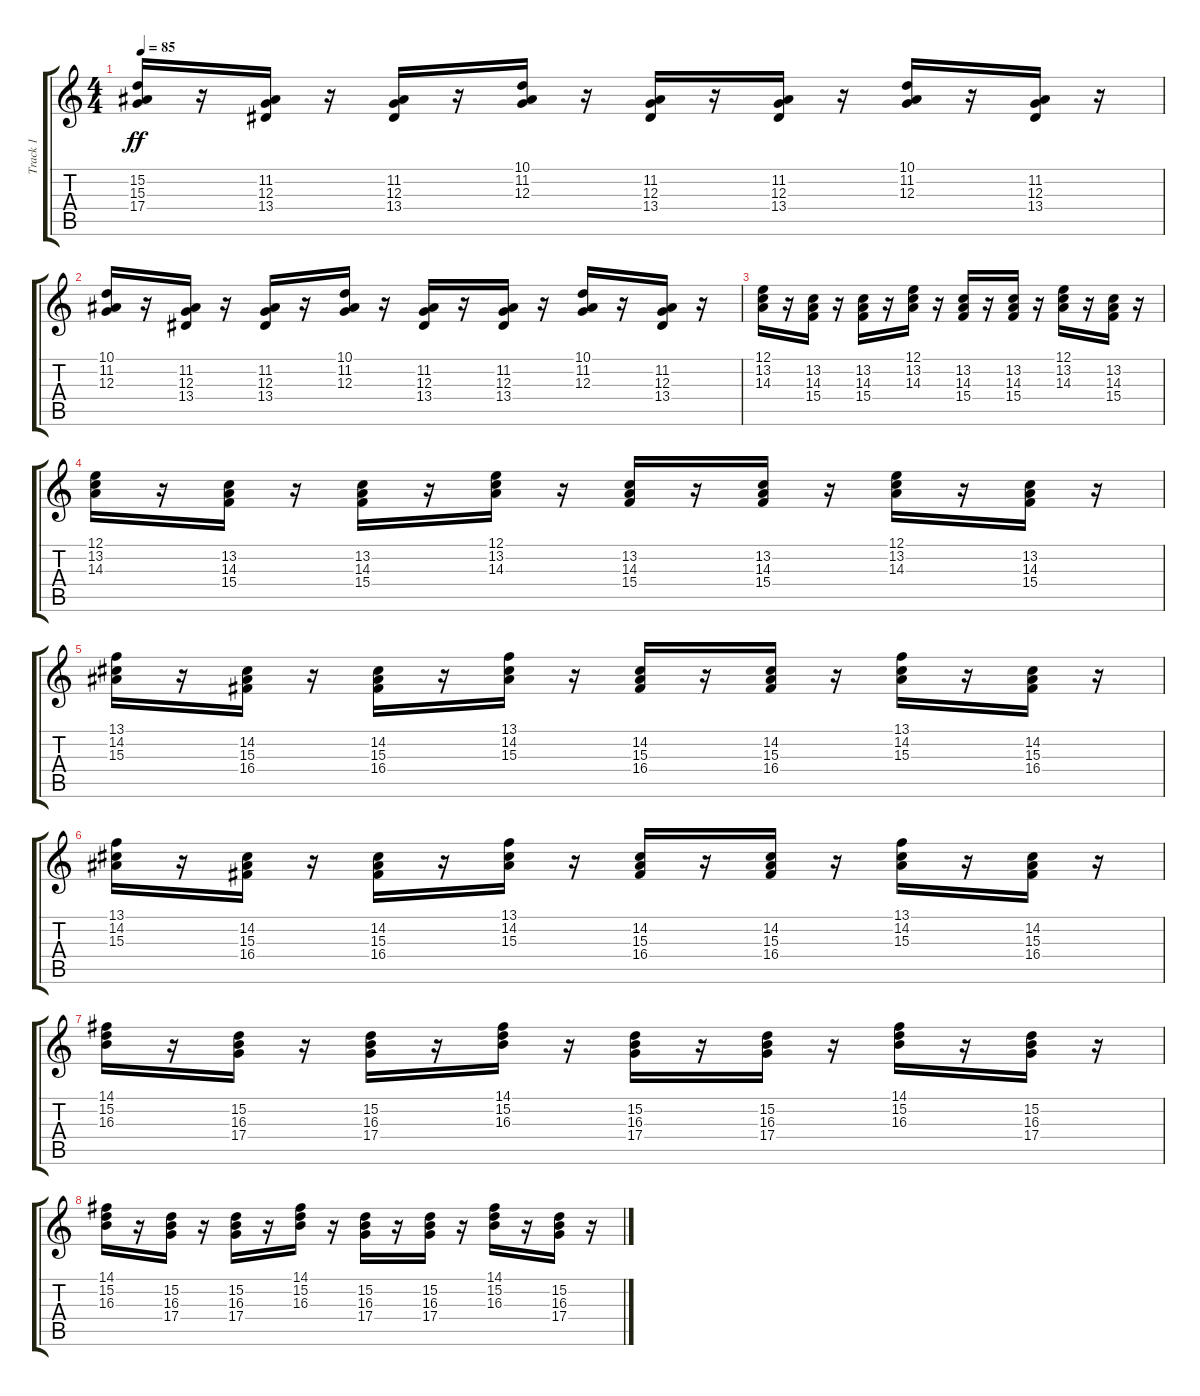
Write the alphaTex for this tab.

\track ("Track 1" "Track 1") {instrument pad1newage}
\staff {score tabs}
\tuning (E4 B3 G3 D3 A2 E2) {hide}
\ts (4 4)
\tempo 85
\clef g2
\ks c
(15.2 15.3 17.4).16{dy ff} r.16 (11.2 12.3 13.4).16 r.16 (11.2 12.3 13.4).16 r.16 (10.1 11.2 12.3).16 r.16 (11.2 12.3 13.4).16 r.16 (11.2 12.3 13.4).16 r.16 (10.1 11.2 12.3).16 r.16 (11.2 12.3 13.4).16 r.16 |
(10.1 11.2 12.3).16 r.16 (11.2 12.3 13.4).16 r.16 (11.2 12.3 13.4).16 r.16 (10.1 11.2 12.3).16 r.16 (11.2 12.3 13.4).16 r.16 (11.2 12.3 13.4).16 r.16 (10.1 11.2 12.3).16 r.16 (11.2 12.3 13.4).16 r.16 |
(12.1 13.2 14.3).16 r.16 (13.2 14.3 15.4).16 r.16 (13.2 14.3 15.4).16 r.16 (12.1 13.2 14.3).16 r.16 (13.2 14.3 15.4).16 r.16 (13.2 14.3 15.4).16 r.16 (12.1 13.2 14.3).16 r.16 (13.2 14.3 15.4).16 r.16 |
(12.1 13.2 14.3).16 r.16 (13.2 14.3 15.4).16 r.16 (13.2 14.3 15.4).16 r.16 (12.1 13.2 14.3).16 r.16 (13.2 14.3 15.4).16 r.16 (13.2 14.3 15.4).16 r.16 (12.1 13.2 14.3).16 r.16 (13.2 14.3 15.4).16 r.16 |
(13.1 14.2 15.3).16 r.16 (14.2 15.3 16.4).16 r.16 (14.2 15.3 16.4).16 r.16 (13.1 14.2 15.3).16 r.16 (14.2 15.3 16.4).16 r.16 (14.2 15.3 16.4).16 r.16 (13.1 14.2 15.3).16 r.16 (14.2 15.3 16.4).16 r.16 |
(13.1 14.2 15.3).16 r.16 (14.2 15.3 16.4).16 r.16 (14.2 15.3 16.4).16 r.16 (13.1 14.2 15.3).16 r.16 (14.2 15.3 16.4).16 r.16 (14.2 15.3 16.4).16 r.16 (13.1 14.2 15.3).16 r.16 (14.2 15.3 16.4).16 r.16 |
(14.1 15.2 16.3).16 r.16 (15.2 16.3 17.4).16 r.16 (15.2 16.3 17.4).16 r.16 (14.1 15.2 16.3).16 r.16 (15.2 16.3 17.4).16 r.16 (15.2 16.3 17.4).16 r.16 (14.1 15.2 16.3).16 r.16 (15.2 16.3 17.4).16 r.16 |
(14.1 15.2 16.3).16 r.16 (15.2 16.3 17.4).16 r.16 (15.2 16.3 17.4).16 r.16 (14.1 15.2 16.3).16 r.16 (15.2 16.3 17.4).16 r.16 (15.2 16.3 17.4).16 r.16 (14.1 15.2 16.3).16 r.16 (15.2 16.3 17.4).16 r.16
